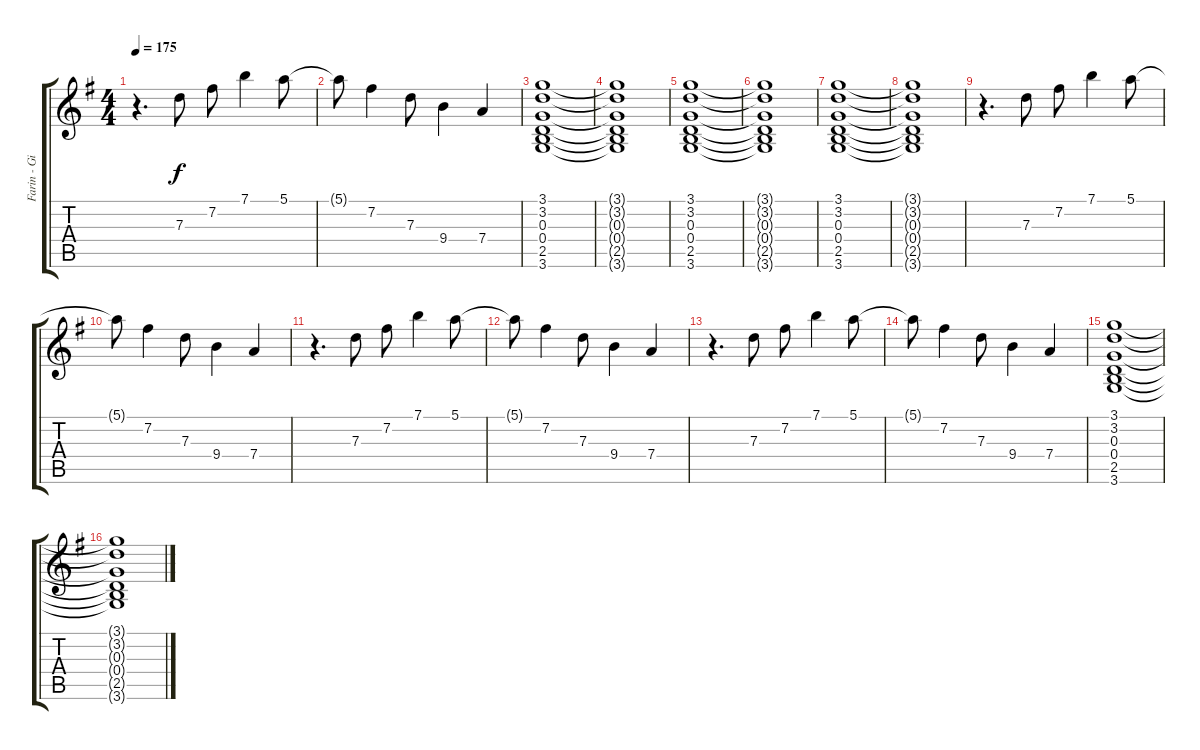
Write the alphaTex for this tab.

\track ("Farin - Gitarre (Clean)" "Farin - Gi") {instrument electricguitarclean}
\staff {score tabs}
\tuning (E4 B3 G3 D3 A2 E2) {hide}
\ts (4 4)
\tempo 175
\clef g2
\ks g
r.4{d dy f} 7.3.8 7.2.8 7.1.4 5.1.8 |
5.1{t}.8 7.2.4 7.3.8 9.4.4 7.4.4 |
(3.1 3.2 0.3 0.4 2.5 3.6).1 |
(3.1{t} 3.2{t} 0.3{t} 0.4{t} 2.5{t} 3.6{t}).1 |
(3.1 3.2 0.3 0.4 2.5 3.6).1{instrument electricguitarclean} |
(3.1{t} 3.2{t} 0.3{t} 0.4{t} 2.5{t} 3.6{t}).1 |
(3.1 3.2 0.3 0.4 2.5 3.6).1 |
(3.1{t} 3.2{t} 0.3{t} 0.4{t} 2.5{t} 3.6{t}).1 |
r.4{d instrument overdrivenguitar} 7.3.8 7.2.8 7.1.4 5.1.8 |
5.1{t}.8 7.2.4 7.3.8 9.4.4 7.4.4 |
r.4{d} 7.3.8 7.2.8 7.1.4 5.1.8 |
5.1{t}.8 7.2.4 7.3.8 9.4.4 7.4.4 |
r.4{d} 7.3.8 7.2.8 7.1.4 5.1.8 |
5.1{t}.8 7.2.4 7.3.8 9.4.4 7.4.4 |
(3.1 3.2 0.3 0.4 2.5 3.6).1 |
(3.1{t} 3.2{t} 0.3{t} 0.4{t} 2.5{t} 3.6{t}).1
